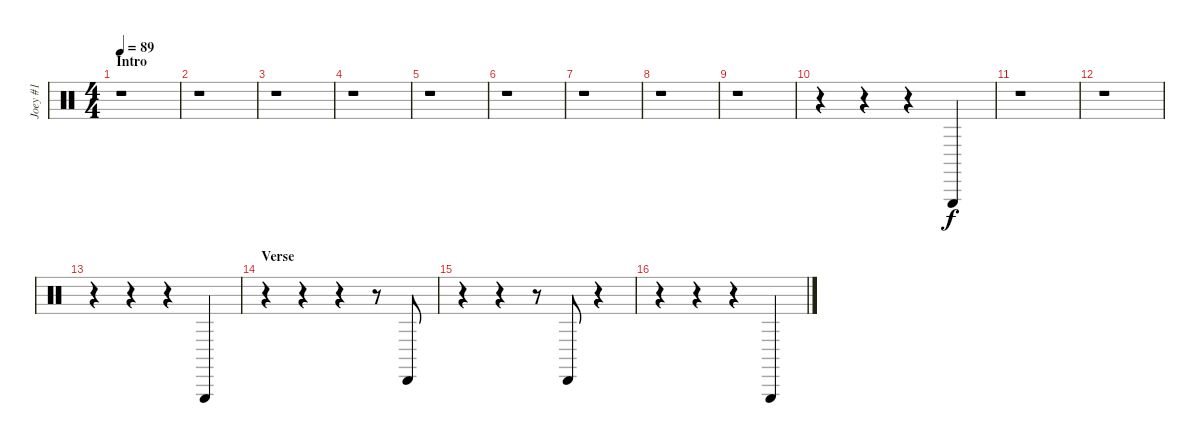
\track ("Joey #1" "Joey #1") {instrument percussion}
\staff {score}
\articulation defaults
\ts (4 4)
\section ("" "Intro")
\tempo 89
\clef neutral
\ks c
r.1{dy f} |
r.1 |
r.1 |
r.1 |
r.1 |
r.1 |
r.1 |
r.1 |
r.1 |
r.4 r.4 r.4 "Triangle (hit)".4 |
r.1 |
r.1 |
r.4 r.4 r.4 "Triangle (hit)".4 |
\section ("" "Verse")
r.4 r.4 r.4 r.8 "Cabasa (hit)".8 |
r.4 r.4 r.8 "Cabasa (hit)".8 r.4 |
r.4 r.4 r.4 "Triangle (hit)".4
